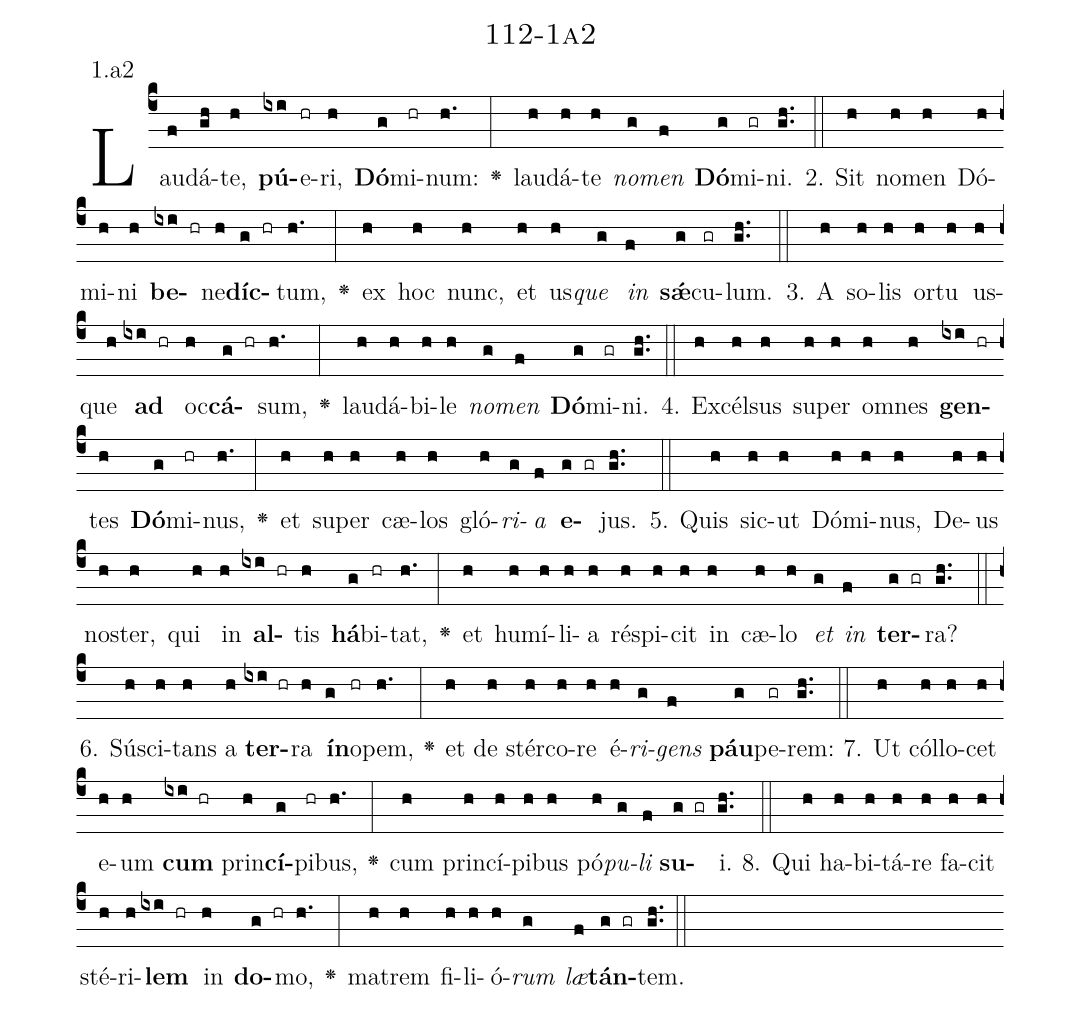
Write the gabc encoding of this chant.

name: 112-1a2;
annotation: 1.a2;
%%
(c4)Lau(f)dá(gh)te,(h) <b>pú</b>(ixi)e(hr)ri,(h) <b>Dó</b>(g)mi(hr)num:(h.) <v>\greheightstar</v>(:) lau(h)dá(h)te(h) <i>no</i>(g)<i>men</i>(f) <b>Dó</b>(g)mi(gr)ni.(gh..) (::)
2. Sit(h) no(h)men(h) Dó(h)mi(h)ni(h) <b>be</b>(ixi hr)ne(h)<b>díc</b>(g hr)tum,(h.) <v>\greheightstar</v>(:) ex(h) hoc(h) nunc,(h) et(h) us(h)<i>que</i>(g) <i>in</i>(f) <b>sǽ</b>(g)cu(gr)lum.(gh..) (::)
3. A(h) so(h)lis(h) or(h)tu(h) us(h)que(h) <b>ad</b>(ixi hr) oc(h)<b>cá</b>(g hr)sum,(h.) <v>\greheightstar</v>(:) lau(h)dá(h)bi(h)le(h) <i>no</i>(g)<i>men</i>(f) <b>Dó</b>(g)mi(gr)ni.(gh..) (::)
4. Ex(h)cél(h)sus(h) su(h)per(h) om(h)nes(h) <b>gen</b>(ixi hr)tes(h) <b>Dó</b>(g)mi(hr)nus,(h.) <v>\greheightstar</v>(:) et(h) su(h)per(h) cæ(h)los(h) gló(h)<i>ri</i>(g)<i>a</i>(f) <b>e</b>(g gr)jus.(gh..) (::)
5. Quis(h) sic(h)ut(h) Dó(h)mi(h)nus,(h) De(h)us(h) nos(h)ter,(h) qui(h) in(h) <b>al</b>(ixi hr)tis(h) <b>há</b>(g)bi(hr)tat,(h.) <v>\greheightstar</v>(:) et(h) hu(h)mí(h)li(h)a(h) ré(h)spi(h)cit(h) in(h) cæ(h)lo(h) <i>et</i>(g) <i>in</i>(f) <b>ter</b>(g gr)ra?(gh..) (::)
6. Sú(h)sci(h)tans(h) a(h) <b>ter</b>(ixi hr)ra(h) <b>ín</b>(g)o(hr)pem,(h.) <v>\greheightstar</v>(:) et(h) de(h) stér(h)co(h)re(h) é(h)<i>ri</i>(g)<i>gens</i>(f) <b>páu</b>(g)pe(gr)rem:(gh..) (::)
7. Ut(h) cól(h)lo(h)cet(h) e(h)um(h) <b>cum</b>(ixi hr) prin(h)<b>cí</b>(g)pi(hr)bus,(h.) <v>\greheightstar</v>(:) cum(h) prin(h)cí(h)pi(h)bus(h) pó(h)<i>pu</i>(g)<i>li</i>(f) <b>su</b>(g gr)i.(gh..) (::)
8. Qui(h) ha(h)bi(h)tá(h)re(h) fa(h)cit(h) sté(h)ri(h)<b>lem</b>(ixi hr) in(h) <b>do</b>(g hr)mo,(h.) <v>\greheightstar</v>(:) ma(h)trem(h) fi(h)li(h)ó(h)<i>rum</i>(g) <i>læ</i>(f)<b>tán</b>(g gr)tem.(gh..) (::)
